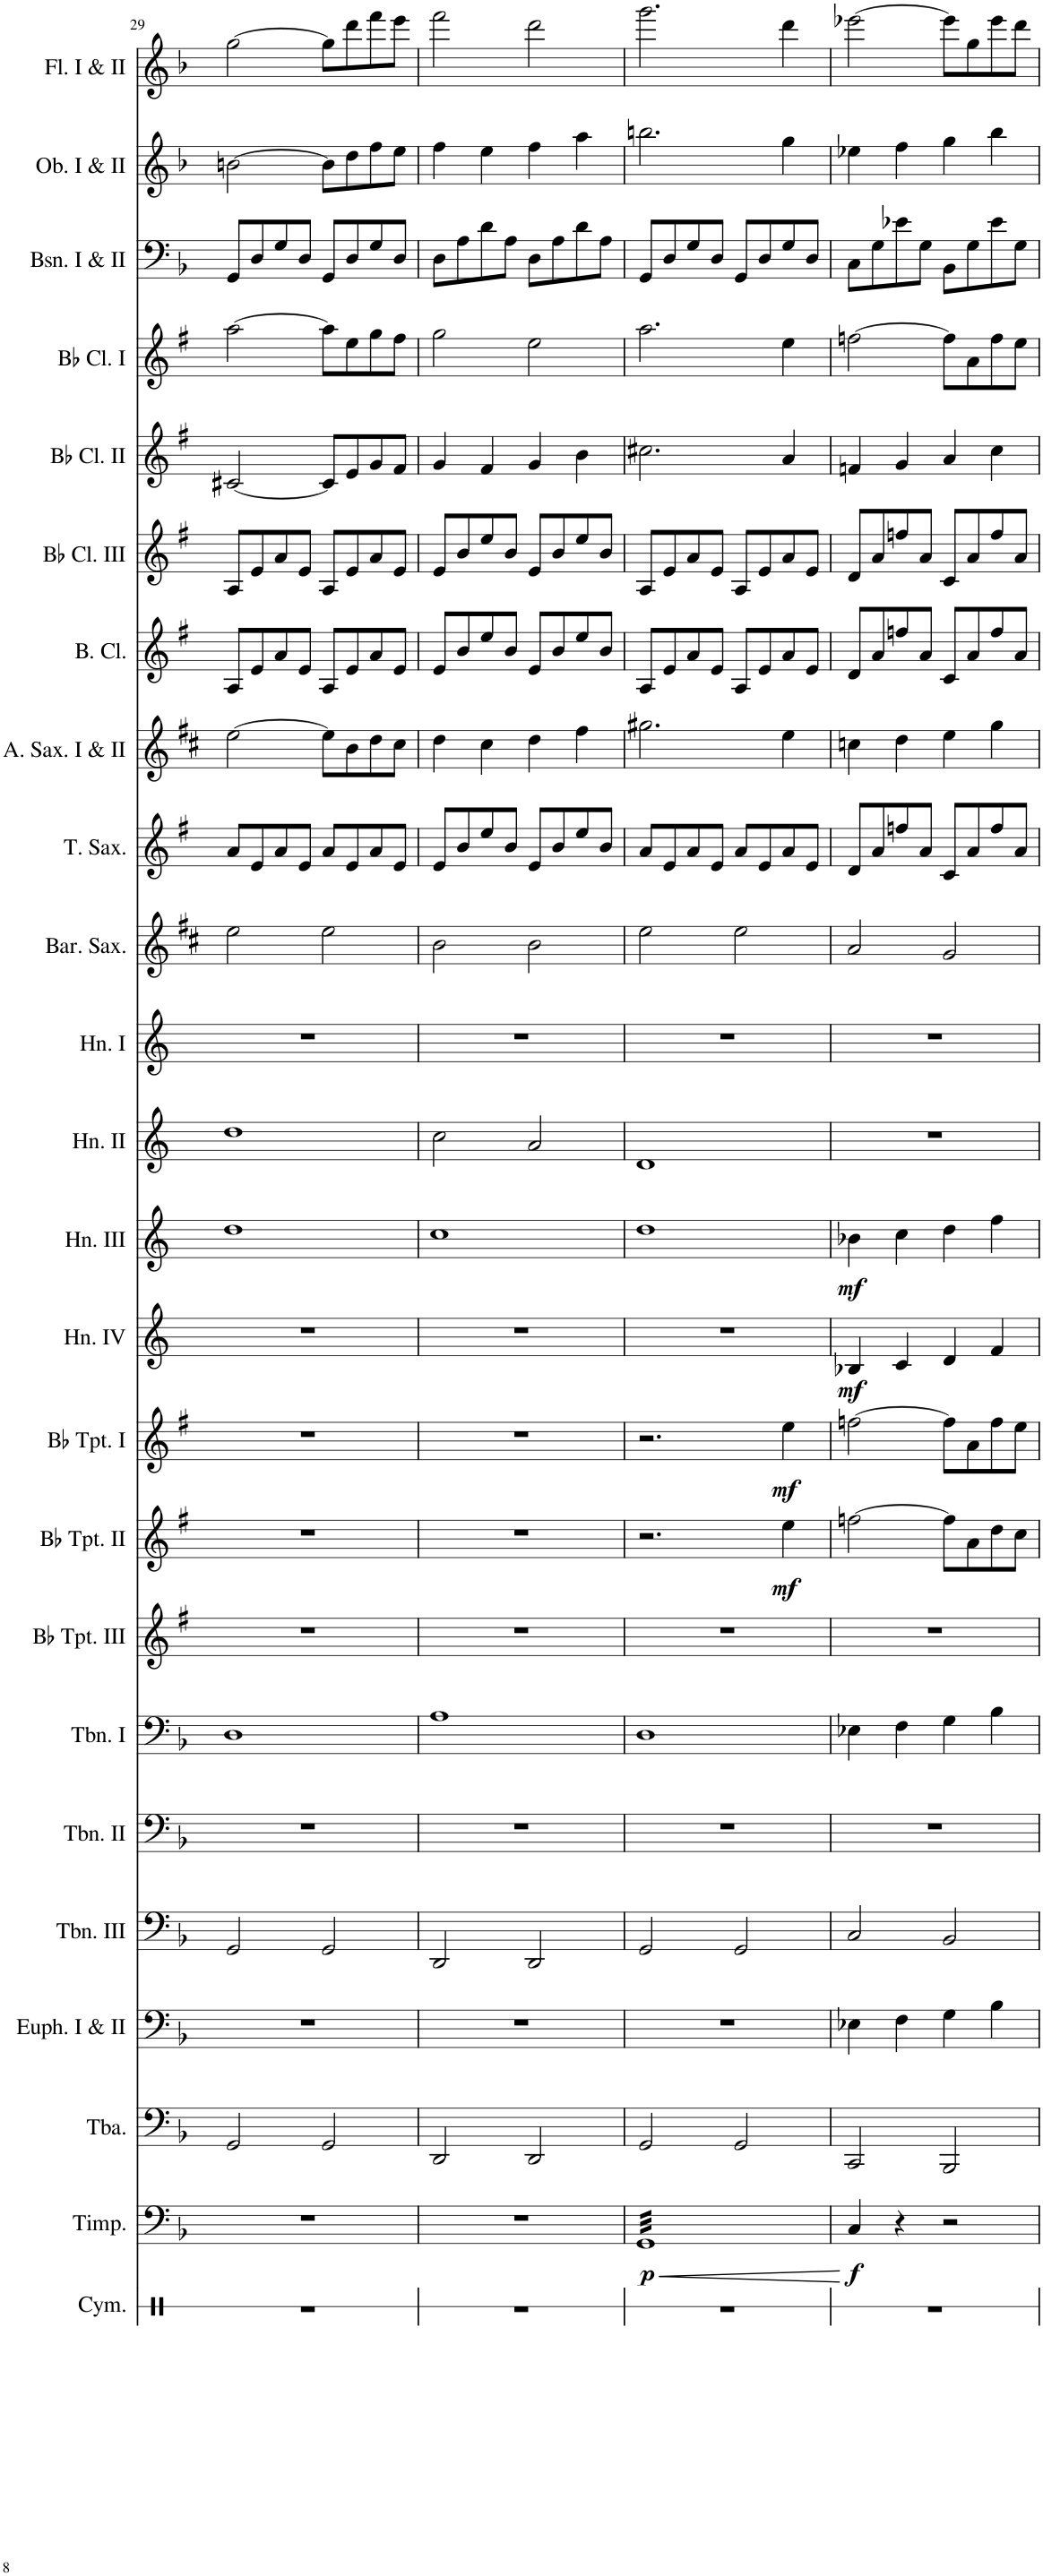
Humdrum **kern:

**kern	**kern	**dynam	**kern	**kern	**kern	**kern	**kern	**kern	**kern	**dynam	**kern	**dynam	**kern	**dynam	**kern	**dynam	**kern	**kern	**kern	**kern	**kern	**kern	**kern	**kern	**kern	**kern	**kern	**kern
*part24	*part23	*part23	*part22	*part21	*part20	*part19	*part18	*part17	*part16	*part16	*part15	*part15	*part14	*part14	*part13	*part13	*part12	*part11	*part10	*part9	*part8	*part7	*part6	*part5	*part4	*part3	*part2	*part1
*staff24	*staff23	*staff23	*staff22	*staff21	*staff20	*staff19	*staff18	*staff17	*staff16	*staff16	*staff15	*staff15	*staff14	*staff14	*staff13	*staff13	*staff12	*staff11	*staff10	*staff9	*staff8	*staff7	*staff6	*staff5	*staff4	*staff3	*staff2	*staff1
*I"Cymbal	*I"Timpani	*	*I"Tuba	*I"Euphonium I &amp; II	*I"Trombone III	*I"Trombone II	*I"Trombone I	*I"Bb Trumpet III	*I"Bb Trumpet II	*	*I"Bb Trumpet I	*	*I"Horn IV	*	*I"Horn III	*	*I"Horn II	*I"Horn I	*I"Baritone Saxophone	*I"Tenor Saxophone	*I"Alto Saxophone I &amp; II	*I"Bass Clarinet	*I"Bb Clarinet III	*I"Bb Clarinet II	*I"Bb Clarinet I	*I"Bassoon I &amp; II	*I"Oboe I &amp; II	*I"Flute I &amp; II
*I'Cym.	*I'Timp.	*	*I'Tba.	*I'Euph. I &amp; II	*I'Tbn. III	*I'Tbn. II	*I'Tbn. I	*I'Bb Tpt. III	*I'Bb Tpt. II	*	*I'Bb Tpt. I	*	*I'Hn. IV	*	*I'Hn. III	*	*I'Hn. II	*I'Hn. I	*I'Bar. Sax.	*I'T. Sax.	*I'A. Sax. I &amp; II	*I'B. Cl.	*I'Bb Cl. III	*I'Bb Cl. II	*I'Bb Cl. I	*I'Bsn. I &amp; II	*I'Ob. I &amp; II	*I'Fl. I &amp; II
!!LO:PB:g=z
*clefX	*clefF4	*	*clefF4	*clefF4	*clefF4	*clefF4	*clefF4	*clefG2	*clefG2	*	*clefG2	*	*clefG2	*	*clefG2	*	*clefG2	*clefG2	*clefG2	*clefG2	*clefG2	*clefG2	*clefG2	*clefG2	*clefG2	*clefF4	*clefG2	*clefG2
*	*	*	*	*	*	*	*	*Trd1c2	*Trd1c2	*	*Trd1c2	*	*Trd4c7	*	*Trd4c7	*	*Trd4c7	*Trd4c7	*Trd12c21	*Trd8c14	*Trd5c9	*Trd8c14	*Trd1c2	*Trd1c2	*Trd1c2	*	*	*
*k[]	*k[b-]	*	*k[b-]	*k[b-]	*k[b-]	*k[b-]	*k[b-]	*k[f#]	*k[f#]	*	*k[f#]	*	*k[]	*	*k[]	*	*k[]	*k[]	*k[f#c#]	*k[f#]	*k[f#c#]	*k[f#]	*k[f#]	*k[f#]	*k[f#]	*k[b-]	*k[b-]	*k[b-]
*M4/4	*M4/4	*	*M4/4	*M4/4	*M4/4	*M4/4	*M4/4	*M4/4	*M4/4	*	*M4/4	*	*M4/4	*	*M4/4	*	*M4/4	*M4/4	*M4/4	*M4/4	*M4/4	*M4/4	*M4/4	*M4/4	*M4/4	*M4/4	*M4/4	*M4/4
=29	=29	=29	=29	=29	=29	=29	=29	=29	=29	=29	=29	=29	=29	=29	=29	=29	=29	=29	=29	=29	=29	=29	=29	=29	=29	=29	=29	=29
1r	1r	.	2GG/	1r	2GG/	1r	1D	1r	1r	.	1r	.	1r	.	1dd	.	1dd	1r	2ee\	8a/L	[2ee\	8A/L	8A/L	[2c#X/	[2aa\	8GG/L	[2bn\	[2gg\
.	.	.	.	.	.	.	.	.	.	.	.	.	.	.	.	.	.	.	.	8e/	.	8e/	8e/	.	.	8D/	.	.
.	.	.	.	.	.	.	.	.	.	.	.	.	.	.	.	.	.	.	.	8a/	.	8a/	8a/	.	.	8G/	.	.
.	.	.	.	.	.	.	.	.	.	.	.	.	.	.	.	.	.	.	.	8e/J	.	8e/J	8e/J	.	.	8D/J	.	.
.	.	.	2GG/	.	2GG/	.	.	.	.	.	.	.	.	.	.	.	.	.	2ee\	8a/L	8ee\L]	8A/L	8A/L	8c#/L]	8aa\L]	8GG/L	8b\L]	8gg\L]
.	.	.	.	.	.	.	.	.	.	.	.	.	.	.	.	.	.	.	.	8e/	8b\	8e/	8e/	8e/	8ee\	8D/	8dd\	8ddd\
.	.	.	.	.	.	.	.	.	.	.	.	.	.	.	.	.	.	.	.	8a/	8dd\	8a/	8a/	8g/	8gg\	8G/	8ff\	8fff\
.	.	.	.	.	.	.	.	.	.	.	.	.	.	.	.	.	.	.	.	8e/J	8cc#\J	8e/J	8e/J	8f#/J	8ff#\J	8D/J	8ee\J	8eee\J
=30	=30	=30	=30	=30	=30	=30	=30	=30	=30	=30	=30	=30	=30	=30	=30	=30	=30	=30	=30	=30	=30	=30	=30	=30	=30	=30	=30	=30
1r	1r	.	2DD/	1r	2DD/	1r	1A	1r	1r	.	1r	.	1r	.	1cc	.	2cc\	1r	2b\	8e/L	4dd\	8e/L	8e/L	4g/	2gg\	8D\L	4ff\	2fff\
.	.	.	.	.	.	.	.	.	.	.	.	.	.	.	.	.	.	.	.	8b/	.	8b/	8b/	.	.	8A\	.	.
.	.	.	.	.	.	.	.	.	.	.	.	.	.	.	.	.	.	.	.	8ee/	4cc#\	8ee/	8ee/	4f#/	.	8d\	4ee\	.
.	.	.	.	.	.	.	.	.	.	.	.	.	.	.	.	.	.	.	.	8b/J	.	8b/J	8b/J	.	.	8A\J	.	.
.	.	.	2DD/	.	2DD/	.	.	.	.	.	.	.	.	.	.	.	2a/	.	2b\	8e/L	4dd\	8e/L	8e/L	4g/	2ee\	8D\L	4ff\	2ddd\
.	.	.	.	.	.	.	.	.	.	.	.	.	.	.	.	.	.	.	.	8b/	.	8b/	8b/	.	.	8A\	.	.
.	.	.	.	.	.	.	.	.	.	.	.	.	.	.	.	.	.	.	.	8ee/	4ff#\	8ee/	8ee/	4b\	.	8d\	4aa\	.
.	.	.	.	.	.	.	.	.	.	.	.	.	.	.	.	.	.	.	.	8b/J	.	8b/J	8b/J	.	.	8A\J	.	.
=31	=31	=31	=31	=31	=31	=31	=31	=31	=31	=31	=31	=31	=31	=31	=31	=31	=31	=31	=31	=31	=31	=31	=31	=31	=31	=31	=31	=31
!	!	!LO:HP:b	!	!	!	!	!	!	!	!	!	!	!	!	!	!	!	!	!	!	!	!	!	!	!	!	!	!
!	!	!LO:DY:n=1:b	!	!	!	!	!	!	!	!	!	!	!	!	!	!	!	!	!	!	!	!	!	!	!	!	!	!
*	*tremolo	*	*	*	*	*	*	*	*	*	*	*	*	*	*	*	*	*	*	*	*	*	*	*	*	*	*	*
1r	32GGLLL	< p	2GG/	1r	2GG/	1r	1D	1r	2.r	.	2.r	.	1r	.	1dd	.	1d	1r	2ee\	8a/L	2.gg#X\	8A/L	8A/L	2.cc#X\	2.aa\	8GG/L	2.bbn\	2.ggg\
.	32GG	.	.	.	.	.	.	.	.	.	.	.	.	.	.	.	.	.	.	.	.	.	.	.	.	.	.	.
.	32GG	.	.	.	.	.	.	.	.	.	.	.	.	.	.	.	.	.	.	.	.	.	.	.	.	.	.	.
.	32GG	.	.	.	.	.	.	.	.	.	.	.	.	.	.	.	.	.	.	.	.	.	.	.	.	.	.	.
.	32GG	.	.	.	.	.	.	.	.	.	.	.	.	.	.	.	.	.	.	8e/	.	8e/	8e/	.	.	8D/	.	.
.	32GG	.	.	.	.	.	.	.	.	.	.	.	.	.	.	.	.	.	.	.	.	.	.	.	.	.	.	.
.	32GG	.	.	.	.	.	.	.	.	.	.	.	.	.	.	.	.	.	.	.	.	.	.	.	.	.	.	.
.	32GG	.	.	.	.	.	.	.	.	.	.	.	.	.	.	.	.	.	.	.	.	.	.	.	.	.	.	.
.	32GG	.	.	.	.	.	.	.	.	.	.	.	.	.	.	.	.	.	.	8a/	.	8a/	8a/	.	.	8G/	.	.
.	32GG	.	.	.	.	.	.	.	.	.	.	.	.	.	.	.	.	.	.	.	.	.	.	.	.	.	.	.
.	32GG	.	.	.	.	.	.	.	.	.	.	.	.	.	.	.	.	.	.	.	.	.	.	.	.	.	.	.
.	32GG	.	.	.	.	.	.	.	.	.	.	.	.	.	.	.	.	.	.	.	.	.	.	.	.	.	.	.
.	32GG	.	.	.	.	.	.	.	.	.	.	.	.	.	.	.	.	.	.	8e/J	.	8e/J	8e/J	.	.	8D/J	.	.
.	32GG	.	.	.	.	.	.	.	.	.	.	.	.	.	.	.	.	.	.	.	.	.	.	.	.	.	.	.
.	32GG	.	.	.	.	.	.	.	.	.	.	.	.	.	.	.	.	.	.	.	.	.	.	.	.	.	.	.
.	32GG	.	.	.	.	.	.	.	.	.	.	.	.	.	.	.	.	.	.	.	.	.	.	.	.	.	.	.
.	32GG	.	2GG/	.	2GG/	.	.	.	.	.	.	.	.	.	.	.	.	.	2ee\	8a/L	.	8A/L	8A/L	.	.	8GG/L	.	.
.	32GG	.	.	.	.	.	.	.	.	.	.	.	.	.	.	.	.	.	.	.	.	.	.	.	.	.	.	.
.	32GG	.	.	.	.	.	.	.	.	.	.	.	.	.	.	.	.	.	.	.	.	.	.	.	.	.	.	.
.	32GG	.	.	.	.	.	.	.	.	.	.	.	.	.	.	.	.	.	.	.	.	.	.	.	.	.	.	.
.	32GG	.	.	.	.	.	.	.	.	.	.	.	.	.	.	.	.	.	.	8e/	.	8e/	8e/	.	.	8D/	.	.
.	32GG	.	.	.	.	.	.	.	.	.	.	.	.	.	.	.	.	.	.	.	.	.	.	.	.	.	.	.
.	32GG	.	.	.	.	.	.	.	.	.	.	.	.	.	.	.	.	.	.	.	.	.	.	.	.	.	.	.
.	32GG	.	.	.	.	.	.	.	.	.	.	.	.	.	.	.	.	.	.	.	.	.	.	.	.	.	.	.
!	!	!	!	!	!	!	!	!	!	!LO:DY:b	!	!LO:DY:b	!	!	!	!	!	!	!	!	!	!	!	!	!	!	!	!
.	32GG	.	.	.	.	.	.	.	4ee\	mf	4ee\	mf	.	.	.	.	.	.	.	8a/	4ee\	8a/	8a/	4a/	4ee\	8G/	4gg\	4ddd\
.	32GG	.	.	.	.	.	.	.	.	.	.	.	.	.	.	.	.	.	.	.	.	.	.	.	.	.	.	.
.	32GG	.	.	.	.	.	.	.	.	.	.	.	.	.	.	.	.	.	.	.	.	.	.	.	.	.	.	.
.	32GG	.	.	.	.	.	.	.	.	.	.	.	.	.	.	.	.	.	.	.	.	.	.	.	.	.	.	.
.	32GG	.	.	.	.	.	.	.	.	.	.	.	.	.	.	.	.	.	.	8e/J	.	8e/J	8e/J	.	.	8D/J	.	.
.	32GG	.	.	.	.	.	.	.	.	.	.	.	.	.	.	.	.	.	.	.	.	.	.	.	.	.	.	.
.	32GG	.	.	.	.	.	.	.	.	.	.	.	.	.	.	.	.	.	.	.	.	.	.	.	.	.	.	.
.	32GGJJJ	.	.	.	.	.	.	.	.	.	.	.	.	.	.	.	.	.	.	.	.	.	.	.	.	.	.	.
*	*Xtremolo	*	*	*	*	*	*	*	*	*	*	*	*	*	*	*	*	*	*	*	*	*	*	*	*	*	*	*
.	.	[	.	.	.	.	.	.	.	.	.	.	.	.	.	.	.	.	.	.	.	.	.	.	.	.	.	.
=32	=32	=32	=32	=32	=32	=32	=32	=32	=32	=32	=32	=32	=32	=32	=32	=32	=32	=32	=32	=32	=32	=32	=32	=32	=32	=32	=32	=32
!	!	!LO:DY:b	!	!	!	!	!	!	!	!	!	!	!	!LO:DY:b	!	!LO:DY:b	!	!	!	!	!	!	!	!	!	!	!	!
1r	4C/	f	2CC/	4E-X\	2C/	1r	4E-X\	1r	[2ffn\	.	[2ffn\	.	4B-X/	mf	4b-X\	mf	1r	1r	2a/	8d/L	4ccn\	8d/L	8d/L	4fn/	[2ffn\	8C\L	4ee-X\	[2eee-X\
.	.	.	.	.	.	.	.	.	.	.	.	.	.	.	.	.	.	.	.	8a/	.	8a/	8a/	.	.	8G\	.	.
.	4r	.	.	4F\	.	.	4F\	.	.	.	.	.	4c/	.	4cc\	.	.	.	.	8ffn/	4dd\	8ffn/	8ffn/	4g/	.	8e-X\	4ff\	.
.	.	.	.	.	.	.	.	.	.	.	.	.	.	.	.	.	.	.	.	8a/J	.	8a/J	8a/J	.	.	8G\J	.	.
.	2r	.	2BBB-/	4G\	2BB-/	.	4G\	.	8ff\L]	.	8ff\L]	.	4d/	.	4dd\	.	.	.	2g/	8c/L	4ee\	8c/L	8c/L	4a/	8ff\L]	8BB-\L	4gg\	8eee-\L]
.	.	.	.	.	.	.	.	.	8a\	.	8a\	.	.	.	.	.	.	.	.	8a/	.	8a/	8a/	.	8a\	8G\	.	8gg\
.	.	.	.	4B-\	.	.	4B-\	.	8dd\	.	8ff\	.	4f/	.	4ff\	.	.	.	.	8ff/	4gg\	8ff/	8ff/	4cc\	8ff\	8e-\	4bb-\	8eee-\
.	.	.	.	.	.	.	.	.	8cc\J	.	8ee\J	.	.	.	.	.	.	.	.	8a/J	.	8a/J	8a/J	.	8ee\J	8G\J	.	8ddd\J
=	=	=	=	=	=	=	=	=	=	=	=	=	=	=	=	=	=	=	=	=	=	=	=	=	=	=	=	=
*-	*-	*-	*-	*-	*-	*-	*-	*-	*-	*-	*-	*-	*-	*-	*-	*-	*-	*-	*-	*-	*-	*-	*-	*-	*-	*-	*-	*-
